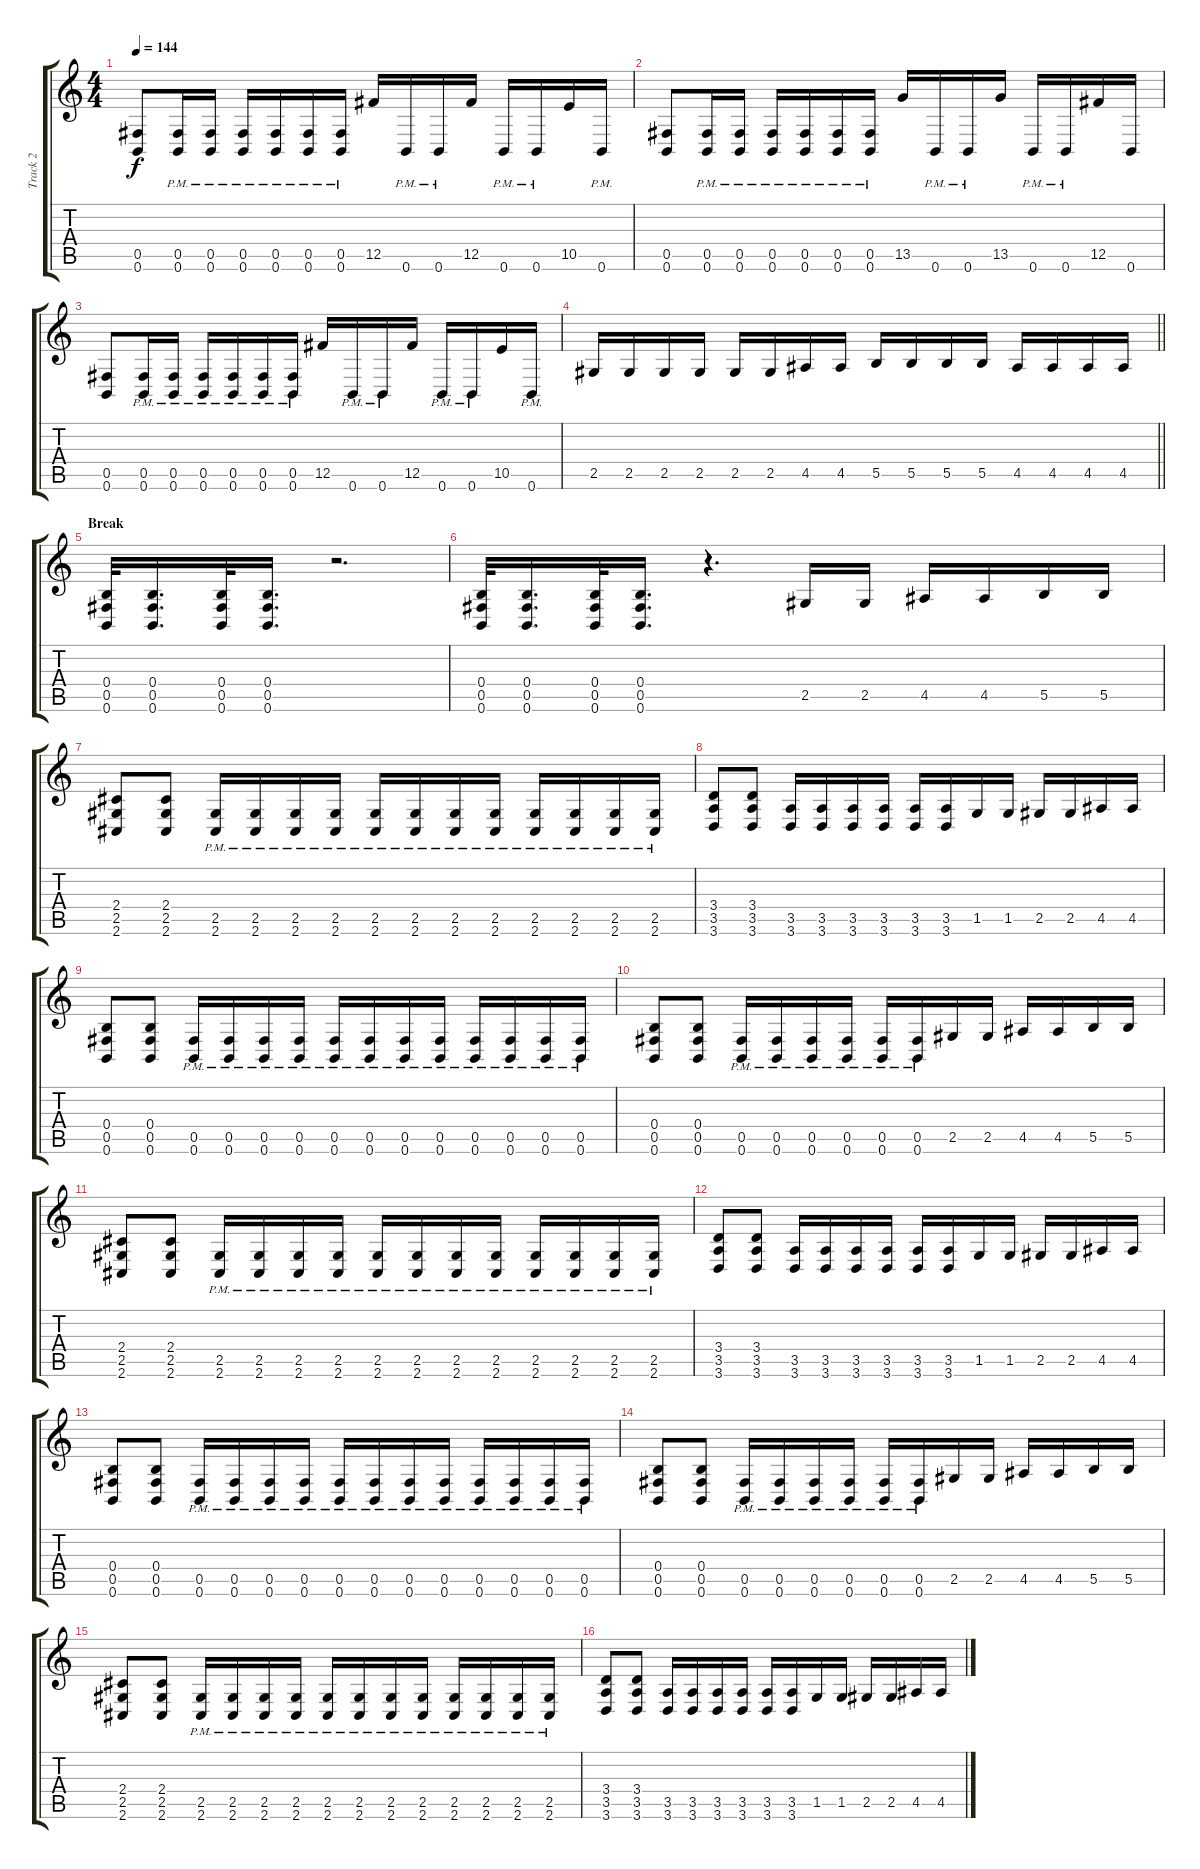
\track ("Track 2" "Track 2") {instrument distortionguitar}
\staff {score tabs}
\tuning (E4 Ab3 E3 B2 Gb2 B1) {hide}
\ts (4 4)
\tempo 144
\clef g2
\ks c
(0.5 0.6).8{dy f} (0.5{pm} 0.6{pm}).16 (0.5{pm} 0.6{pm}).16 (0.5{pm} 0.6{pm}).16 (0.5{pm} 0.6{pm}).16 (0.5{pm} 0.6{pm}).16 (0.5{pm} 0.6{pm}).16 12.5.16 0.6{pm}.16 0.6{pm}.16 12.5.16 0.6{pm}.16 0.6{pm}.16 10.5.16 0.6{pm}.16 |
(0.5 0.6).8 (0.5{pm} 0.6{pm}).16 (0.5{pm} 0.6{pm}).16 (0.5{pm} 0.6{pm}).16 (0.5{pm} 0.6{pm}).16 (0.5{pm} 0.6{pm}).16 (0.5{pm} 0.6{pm}).16 13.5.16 0.6{pm}.16 0.6{pm}.16 13.5.16 0.6{pm}.16 0.6{pm}.16 12.5.16 0.6.16 |
(0.5 0.6).8 (0.5{pm} 0.6{pm}).16 (0.5{pm} 0.6{pm}).16 (0.5{pm} 0.6{pm}).16 (0.5{pm} 0.6{pm}).16 (0.5{pm} 0.6{pm}).16 (0.5{pm} 0.6{pm}).16 12.5.16 0.6{pm}.16 0.6{pm}.16 12.5.16 0.6{pm}.16 0.6{pm}.16 10.5.16 0.6{pm}.16 |
\barLineRight lightlight
2.5.16 2.5.16 2.5.16 2.5.16 2.5.16 2.5.16 4.5.16 4.5.16 5.5.16 5.5.16 5.5.16 5.5.16 4.5.16 4.5.16 4.5.16 4.5.16 |
\section ("" "Break")
(0.4 0.5 0.6).32 (0.4 0.5 0.6).16{d} (0.4 0.5 0.6).32 (0.4 0.5 0.6).16{d} r.2{d} |
(0.4 0.5 0.6).32 (0.4 0.5 0.6).16{d} (0.4 0.5 0.6).32 (0.4 0.5 0.6).16{d} r.4{d} 2.5.16 2.5.16 4.5.16 4.5.16 5.5.16 5.5.16 |
(2.4 2.5 2.6).8 (2.4 2.5 2.6).8 (2.5{pm} 2.6{pm}).16 (2.5{pm} 2.6{pm}).16 (2.5{pm} 2.6{pm}).16 (2.5{pm} 2.6{pm}).16 (2.5{pm} 2.6{pm}).16 (2.5{pm} 2.6{pm}).16 (2.5{pm} 2.6{pm}).16 (2.5{pm} 2.6{pm}).16 (2.5{pm} 2.6{pm}).16 (2.5{pm} 2.6{pm}).16 (2.5{pm} 2.6{pm}).16 (2.5{pm} 2.6{pm}).16 |
(3.4 3.5 3.6).8 (3.4 3.5 3.6).8 (3.5 3.6).16 (3.5 3.6).16 (3.5 3.6).16 (3.5 3.6).16 (3.5 3.6).16 (3.5 3.6).16 1.5.16 1.5.16 2.5.16 2.5.16 4.5.16 4.5.16 |
(0.4 0.5 0.6).8 (0.4 0.5 0.6).8 (0.5{pm} 0.6{pm}).16 (0.5{pm} 0.6{pm}).16 (0.5{pm} 0.6{pm}).16 (0.5{pm} 0.6{pm}).16 (0.5{pm} 0.6{pm}).16 (0.5{pm} 0.6{pm}).16 (0.5{pm} 0.6{pm}).16 (0.5{pm} 0.6{pm}).16 (0.5{pm} 0.6{pm}).16 (0.5{pm} 0.6{pm}).16 (0.5{pm} 0.6{pm}).16 (0.5{pm} 0.6{pm}).16 |
(0.4 0.5 0.6).8 (0.4 0.5 0.6).8 (0.5{pm} 0.6{pm}).16 (0.5{pm} 0.6{pm}).16 (0.5{pm} 0.6{pm}).16 (0.5{pm} 0.6{pm}).16 (0.5{pm} 0.6{pm}).16 (0.5{pm} 0.6{pm}).16 2.5.16 2.5.16 4.5.16 4.5.16 5.5.16 5.5.16 |
(2.4 2.5 2.6).8 (2.4 2.5 2.6).8 (2.5{pm} 2.6{pm}).16 (2.5{pm} 2.6{pm}).16 (2.5{pm} 2.6{pm}).16 (2.5{pm} 2.6{pm}).16 (2.5{pm} 2.6{pm}).16 (2.5{pm} 2.6{pm}).16 (2.5{pm} 2.6{pm}).16 (2.5{pm} 2.6{pm}).16 (2.5{pm} 2.6{pm}).16 (2.5{pm} 2.6{pm}).16 (2.5{pm} 2.6{pm}).16 (2.5{pm} 2.6{pm}).16 |
(3.4 3.5 3.6).8 (3.4 3.5 3.6).8 (3.5 3.6).16 (3.5 3.6).16 (3.5 3.6).16 (3.5 3.6).16 (3.5 3.6).16 (3.5 3.6).16 1.5.16 1.5.16 2.5.16 2.5.16 4.5.16 4.5.16 |
(0.4 0.5 0.6).8 (0.4 0.5 0.6).8 (0.5{pm} 0.6{pm}).16 (0.5{pm} 0.6{pm}).16 (0.5{pm} 0.6{pm}).16 (0.5{pm} 0.6{pm}).16 (0.5{pm} 0.6{pm}).16 (0.5{pm} 0.6{pm}).16 (0.5{pm} 0.6{pm}).16 (0.5{pm} 0.6{pm}).16 (0.5{pm} 0.6{pm}).16 (0.5{pm} 0.6{pm}).16 (0.5{pm} 0.6{pm}).16 (0.5{pm} 0.6{pm}).16 |
(0.4 0.5 0.6).8 (0.4 0.5 0.6).8 (0.5{pm} 0.6{pm}).16 (0.5{pm} 0.6{pm}).16 (0.5{pm} 0.6{pm}).16 (0.5{pm} 0.6{pm}).16 (0.5{pm} 0.6{pm}).16 (0.5{pm} 0.6{pm}).16 2.5.16 2.5.16 4.5.16 4.5.16 5.5.16 5.5.16 |
(2.4 2.5 2.6).8 (2.4 2.5 2.6).8 (2.5{pm} 2.6{pm}).16 (2.5{pm} 2.6{pm}).16 (2.5{pm} 2.6{pm}).16 (2.5{pm} 2.6{pm}).16 (2.5{pm} 2.6{pm}).16 (2.5{pm} 2.6{pm}).16 (2.5{pm} 2.6{pm}).16 (2.5{pm} 2.6{pm}).16 (2.5{pm} 2.6{pm}).16 (2.5{pm} 2.6{pm}).16 (2.5{pm} 2.6{pm}).16 (2.5{pm} 2.6{pm}).16 |
(3.4 3.5 3.6).8 (3.4 3.5 3.6).8 (3.5 3.6).16 (3.5 3.6).16 (3.5 3.6).16 (3.5 3.6).16 (3.5 3.6).16 (3.5 3.6).16 1.5.16 1.5.16 2.5.16 2.5.16 4.5.16 4.5.16
